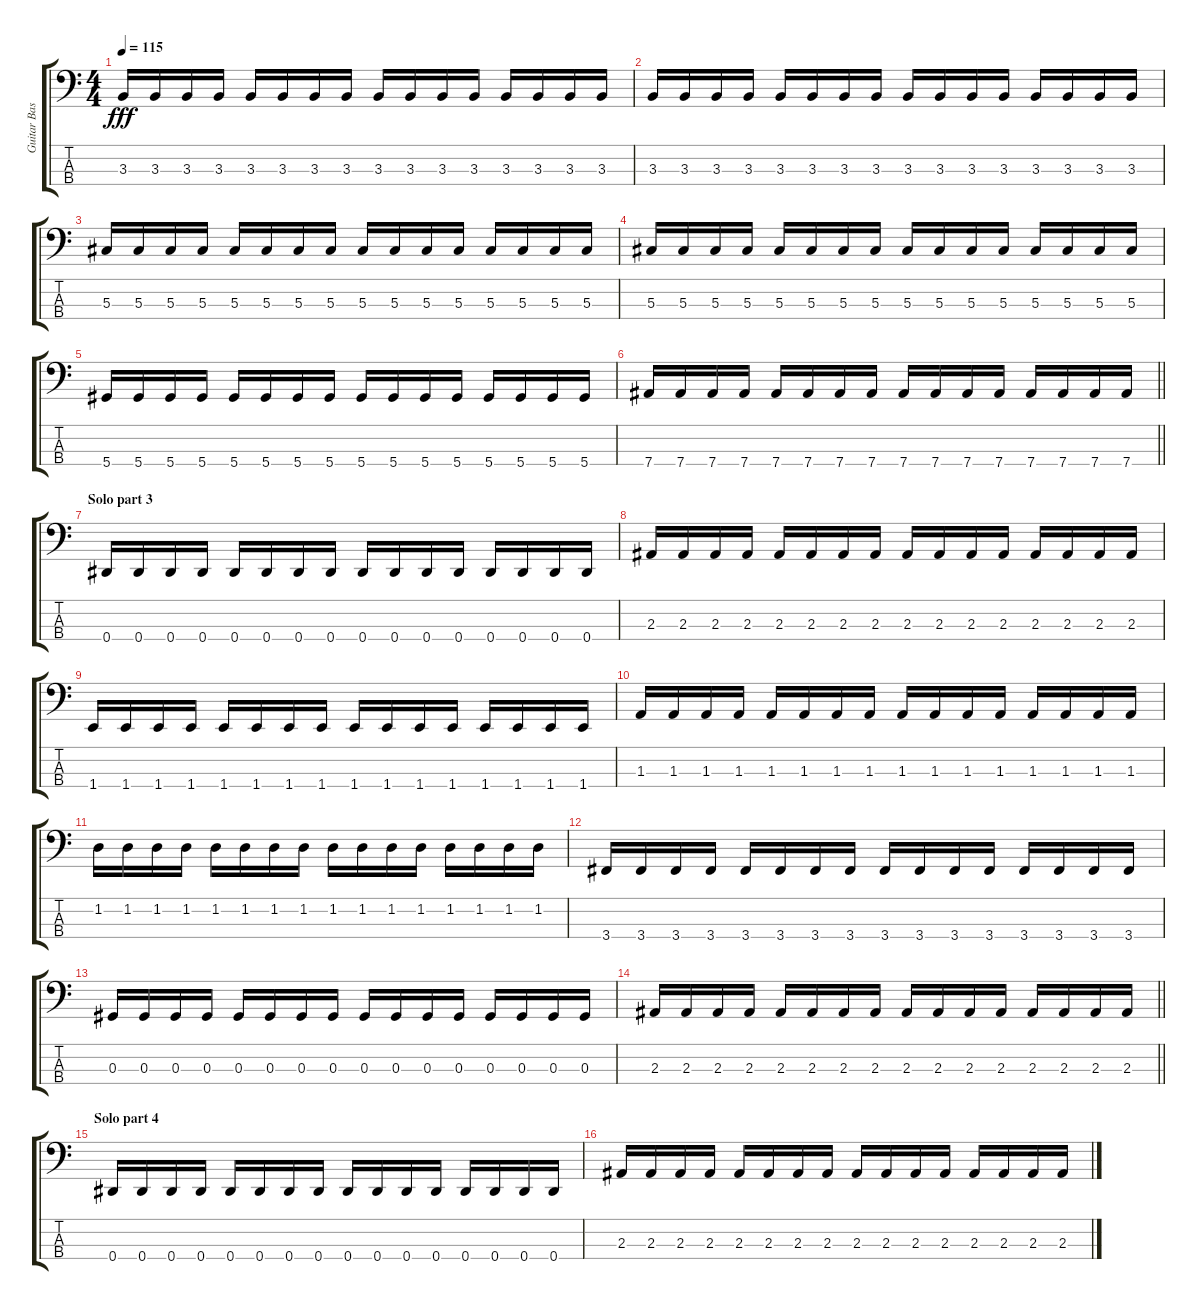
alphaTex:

\track ("Guitar Bass" "Guitar Bas") {instrument electricbassfinger}
\staff {score tabs}
\tuning (Gb2 Db2 Ab1 Eb1) {hide}
\ts (4 4)
\tempo 115
\clef f4
\ks c
3.3.16{dy fff} 3.3.16 3.3.16 3.3.16 3.3.16 3.3.16 3.3.16 3.3.16 3.3.16 3.3.16 3.3.16 3.3.16 3.3.16 3.3.16 3.3.16 3.3.16 |
3.3.16 3.3.16 3.3.16 3.3.16 3.3.16 3.3.16 3.3.16 3.3.16 3.3.16 3.3.16 3.3.16 3.3.16 3.3.16 3.3.16 3.3.16 3.3.16 |
5.3.16 5.3.16 5.3.16 5.3.16 5.3.16 5.3.16 5.3.16 5.3.16 5.3.16 5.3.16 5.3.16 5.3.16 5.3.16 5.3.16 5.3.16 5.3.16 |
5.3.16 5.3.16 5.3.16 5.3.16 5.3.16 5.3.16 5.3.16 5.3.16 5.3.16 5.3.16 5.3.16 5.3.16 5.3.16 5.3.16 5.3.16 5.3.16 |
5.4.16 5.4.16 5.4.16 5.4.16 5.4.16 5.4.16 5.4.16 5.4.16 5.4.16 5.4.16 5.4.16 5.4.16 5.4.16 5.4.16 5.4.16 5.4.16 |
\barLineRight lightlight
7.4.16 7.4.16 7.4.16 7.4.16 7.4.16 7.4.16 7.4.16 7.4.16 7.4.16 7.4.16 7.4.16 7.4.16 7.4.16 7.4.16 7.4.16 7.4.16 |
\section ("" "Solo part 3")
0.4.16 0.4.16 0.4.16 0.4.16 0.4.16 0.4.16 0.4.16 0.4.16 0.4.16 0.4.16 0.4.16 0.4.16 0.4.16 0.4.16 0.4.16 0.4.16 |
2.3.16 2.3.16 2.3.16 2.3.16 2.3.16 2.3.16 2.3.16 2.3.16 2.3.16 2.3.16 2.3.16 2.3.16 2.3.16 2.3.16 2.3.16 2.3.16 |
1.4.16 1.4.16 1.4.16 1.4.16 1.4.16 1.4.16 1.4.16 1.4.16 1.4.16 1.4.16 1.4.16 1.4.16 1.4.16 1.4.16 1.4.16 1.4.16 |
1.3.16 1.3.16 1.3.16 1.3.16 1.3.16 1.3.16 1.3.16 1.3.16 1.3.16 1.3.16 1.3.16 1.3.16 1.3.16 1.3.16 1.3.16 1.3.16 |
1.2.16 1.2.16 1.2.16 1.2.16 1.2.16 1.2.16 1.2.16 1.2.16 1.2.16 1.2.16 1.2.16 1.2.16 1.2.16 1.2.16 1.2.16 1.2.16 |
3.4.16 3.4.16 3.4.16 3.4.16 3.4.16 3.4.16 3.4.16 3.4.16 3.4.16 3.4.16 3.4.16 3.4.16 3.4.16 3.4.16 3.4.16 3.4.16 |
0.3.16 0.3.16 0.3.16 0.3.16 0.3.16 0.3.16 0.3.16 0.3.16 0.3.16 0.3.16 0.3.16 0.3.16 0.3.16 0.3.16 0.3.16 0.3.16 |
\barLineRight lightlight
2.3.16 2.3.16 2.3.16 2.3.16 2.3.16 2.3.16 2.3.16 2.3.16 2.3.16 2.3.16 2.3.16 2.3.16 2.3.16 2.3.16 2.3.16 2.3.16 |
\section ("" "Solo part 4")
0.4.16 0.4.16 0.4.16 0.4.16 0.4.16 0.4.16 0.4.16 0.4.16 0.4.16 0.4.16 0.4.16 0.4.16 0.4.16 0.4.16 0.4.16 0.4.16 |
2.3.16 2.3.16 2.3.16 2.3.16 2.3.16 2.3.16 2.3.16 2.3.16 2.3.16 2.3.16 2.3.16 2.3.16 2.3.16 2.3.16 2.3.16 2.3.16
